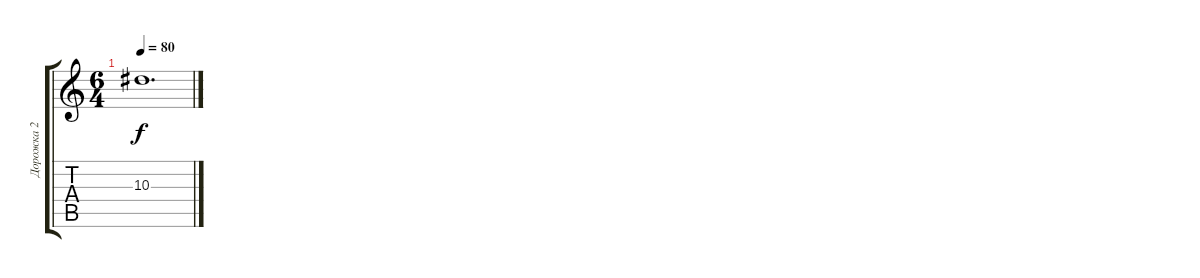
\track ("Дорожка 2" "Дорожка 2") {instrument overdrivenguitar}
\staff {score tabs}
\tuning (D4 A3 F3 C3 G2 C2) {hide}
\ts (6 4)
\tempo 80
\clef g2
\ks c
10.3{t}.1{d dy f}
